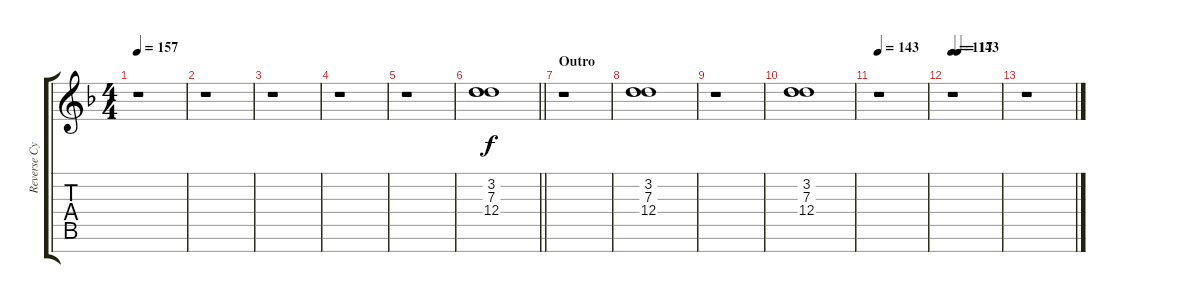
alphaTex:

\track ("Reverse Cymbal" "Reverse Cy") {instrument reversecymbal}
\staff {score tabs}
\tuning (E5 B4 G4 D4 A3 E3 B2) {hide}
\ts (4 4)
\tempo 157
\clef g2
\ks f
r.1{dy f} |
r.1 |
r.1 |
r.1 |
r.1 |
\barLineRight lightlight
(3.2 7.3 12.4).1 |
\section ("" "Outro")
r.1 |
(3.2 7.3 12.4).1 |
r.1 |
(3.2 7.3 12.4).1 |
\tempo 143
r.1 |
\tempo 117
\tempo (143 0.125)
r.1 |
r.1
